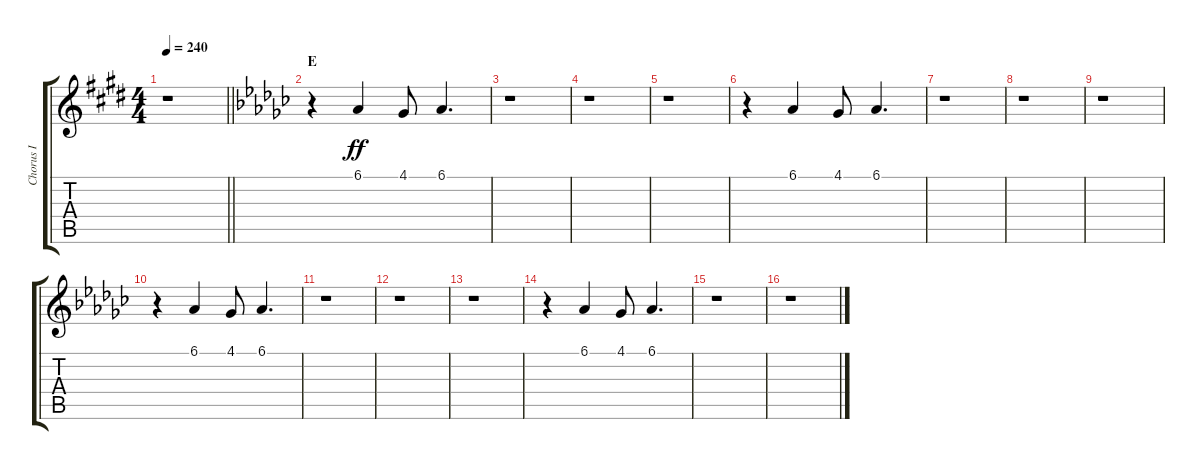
\track ("Chorus I" "Chorus I") {instrument voiceoohs}
\staff {score tabs}
\tuning (D4 A3 F3 C3 G2 D2) {hide}
\ts (4 4)
\tempo 240
\clef g2
\barLineRight lightlight
\ks e
r.1{dy f} |
\section ("" "E")
\ks gb
r.4 6.1.4{dy ff} 4.1.8 6.1.4{d} |
r.1 |
r.1 |
r.1 |
r.4 6.1.4 4.1.8 6.1.4{d} |
r.1 |
r.1 |
r.1 |
r.4 6.1.4 4.1.8 6.1.4{d} |
r.1 |
r.1 |
r.1 |
r.4 6.1.4 4.1.8 6.1.4{d} |
r.1 |
r.1
